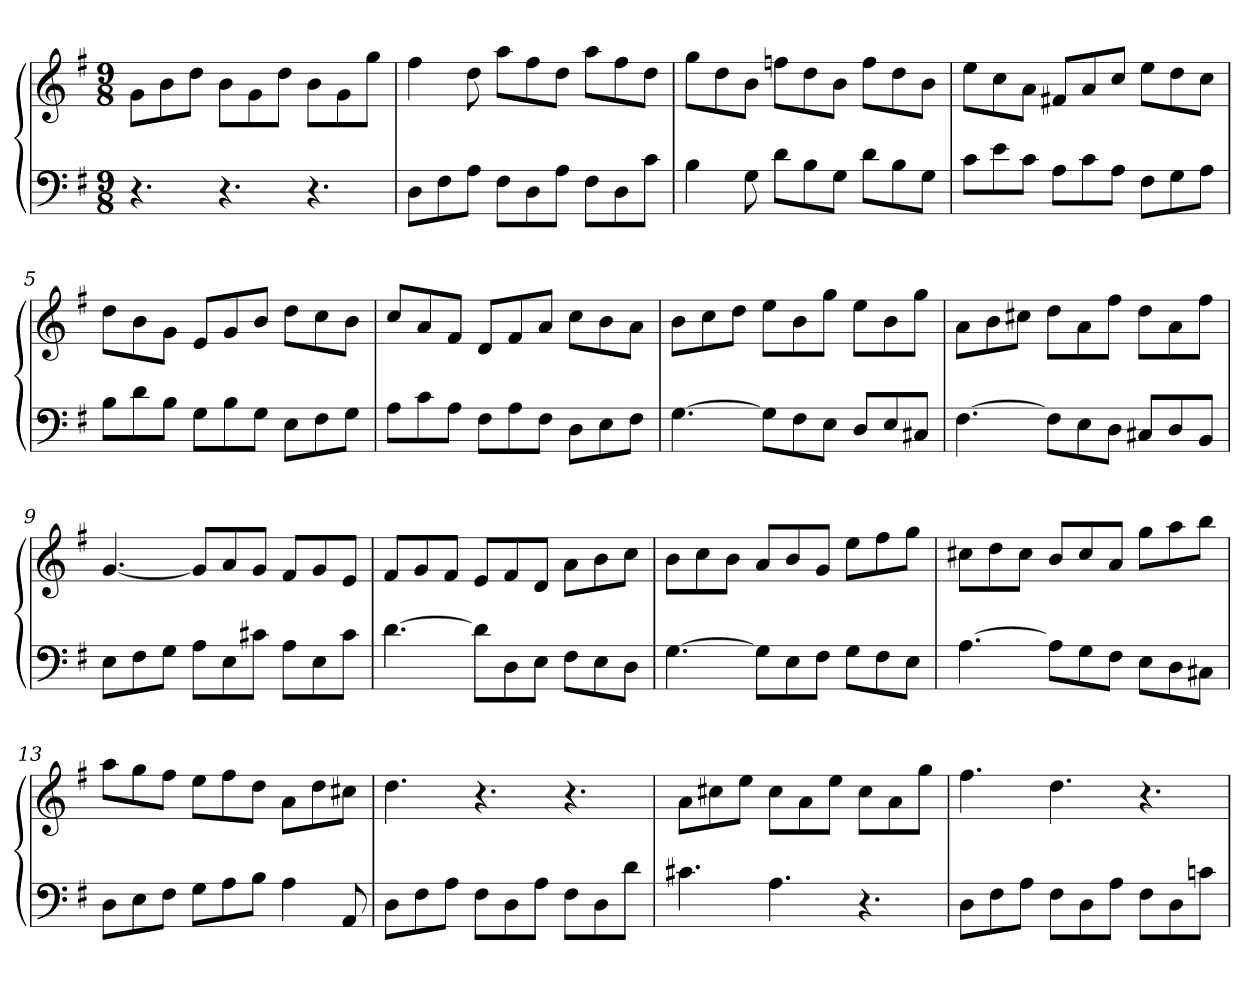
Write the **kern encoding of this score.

**kern	**kern
*part2	*part1
*staff2	*staff1
*clefF4	*clefG2
*k[f#]	*k[f#]
*G:	*G:
*M9/8	*M9/8
=1	=1
4.r	8g\L
.	8b\
.	8dd\J
4.r	8b\L
.	8g\
.	8dd\J
4.r	8b\L
.	8g\
.	8gg\J
=2	=2
8D\L	4ff#
8F#\	.
8A\J	8dd
8F#\L	8aa\L
8D\	8ff#\
8A\J	8dd\J
8F#\L	8aa\L
8D\	8ff#\
8c\J	8dd\J
=3	=3
4B	8gg\L
.	8dd\
8G	8b\J
8d\L	8ffn\L
8B\	8dd\
8G\J	8b\J
8d\L	8ff\L
8B\	8dd\
8G\J	8b\J
=4	=4
8c\L	8ee\L
8e\	8cc\
8c\J	8a\J
8A\L	8f#X/L
8c\	8a/
8A\J	8cc/J
8F#\L	8ee\L
8G\	8dd\
8A\J	8cc\J
=5	=5
8B\L	8dd\L
8d\	8b\
8B\J	8g\J
8G\L	8e/L
8B\	8g/
8G\J	8b/J
8E\L	8dd\L
8F#\	8cc\
8G\J	8b\J
=6	=6
8A\L	8cc/L
8c\	8a/
8A\J	8f#/J
8F#\L	8d/L
8A\	8f#/
8F#\J	8a/J
8D\L	8cc\L
8E\	8b\
8F#\J	8a\J
=7	=7
[4.G	8b\L
.	8cc\
.	8dd\J
8G\L]	8ee\L
8F#\	8b\
8E\J	8gg\J
8D/L	8ee\L
8E/	8b\
8C#X/J	8gg\J
=8	=8
[4.F#	8a\L
.	8b\
.	8cc#X\J
8F#\L]	8dd\L
8E\	8a\
8D\J	8ff#\J
8C#X/L	8dd\L
8D/	8a\
8BB/J	8ff#\J
=9	=9
8E\L	[4.g
8F#\	.
8G\J	.
8A\L	8g/L]
8E\	8a/
8c#X\J	8g/J
8A\L	8f#/L
8E\	8g/
8c#\J	8e/J
=10	=10
[4.d	8f#/L
.	8g/
.	8f#/J
8d\L]	8e/L
8D\	8f#/
8E\J	8d/J
8F#\L	8a\L
8E\	8b\
8D\J	8cc\J
=11	=11
[4.G	8b\L
.	8cc\
.	8b\J
8G\L]	8a/L
8E\	8b/
8F#\J	8g/J
8G\L	8ee\L
8F#\	8ff#\
8E\J	8gg\J
=12	=12
[4.A	8cc#X\L
.	8dd\
.	8cc#\J
8A\L]	8b/L
8G\	8cc#/
8F#\J	8a/J
8E\L	8gg\L
8D\	8aa\
8C#X\J	8bb\J
=13	=13
8D\L	8aa\L
8E\	8gg\
8F#\J	8ff#\J
8G\L	8ee\L
8A\	8ff#\
8B\J	8dd\J
4A	8a\L
.	8dd\
8AA	8cc#X\J
=14	=14
8D\L	4.dd
8F#\	.
8A\J	.
8F#\L	4.r
8D\	.
8A\J	.
8F#\L	4.r
8D\	.
8d\J	.
=15	=15
4.c#X	8a\L
.	8cc#X\
.	8ee\J
4.A	8cc#\L
.	8a\
.	8ee\J
4.r	8cc#\L
.	8a\
.	8gg\J
=16	=16
8D\L	4.ff#
8F#\	.
8A\J	.
8F#\L	4.dd
8D\	.
8A\J	.
8F#\L	4.r
8D\	.
8cn\J	.
=	=
*-	*-
